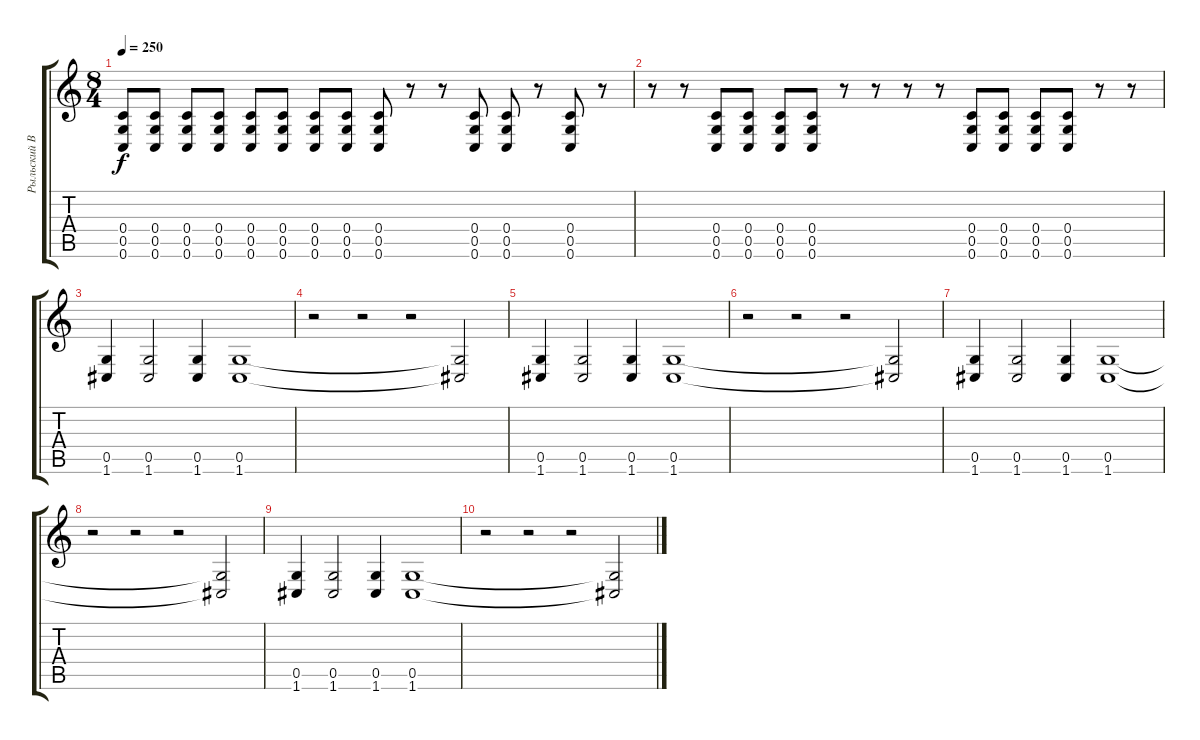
\track ("Рыльский Владислав" "Рыльский В") {instrument distortionguitar}
\staff {score tabs}
\tuning (D4 A3 F3 C3 G2 C2) {hide}
\ts (8 4)
\tempo 250
\clef g2
\ks c
(0.4 0.5 0.6).8{dy f} (0.4 0.5 0.6).8 (0.4 0.5 0.6).8 (0.4 0.5 0.6).8 (0.4 0.5 0.6).8 (0.4 0.5 0.6).8 (0.4 0.5 0.6).8 (0.4 0.5 0.6).8 (0.4 0.5 0.6).8 r.8 r.8 (0.4 0.5 0.6).8 (0.4 0.5 0.6).8 r.8 (0.4 0.5 0.6).8 r.8 |
r.8 r.8 (0.4 0.5 0.6).8 (0.4 0.5 0.6).8 (0.4 0.5 0.6).8 (0.4 0.5 0.6).8 r.8 r.8 r.8 r.8 (0.4 0.5 0.6).8 (0.4 0.5 0.6).8 (0.4 0.5 0.6).8 (0.4 0.5 0.6).8 r.8 r.8 |
(0.5 1.6).4 (0.5 1.6).2 (0.5 1.6).4 (0.5 1.6).1 |
r.2 r.2 r.2 (0.5{t} 1.6{t}).2 |
(0.5 1.6).4 (0.5 1.6).2 (0.5 1.6).4 (0.5 1.6).1 |
r.2 r.2 r.2 (0.5{t} 1.6{t}).2 |
(0.5 1.6).4 (0.5 1.6).2 (0.5 1.6).4 (0.5 1.6).1 |
r.2 r.2 r.2 (0.5{t} 1.6{t}).2 |
(0.5 1.6).4 (0.5 1.6).2 (0.5 1.6).4 (0.5 1.6).1 |
r.2 r.2 r.2 (0.5{t} 1.6{t}).2
